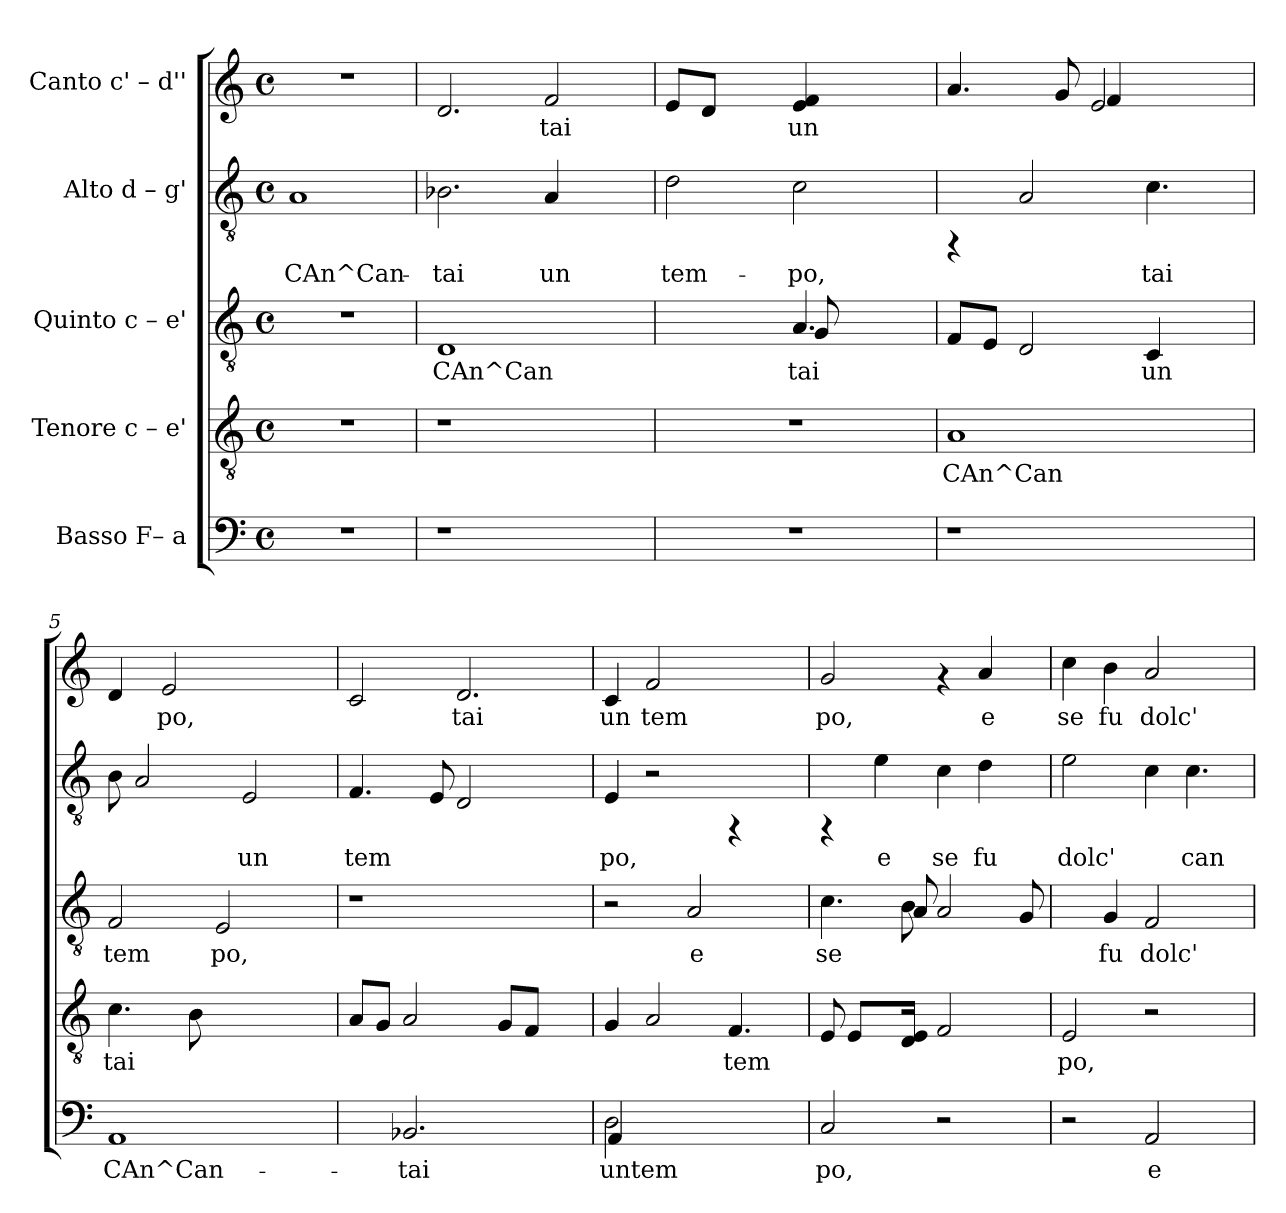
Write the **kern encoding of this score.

**kern	**text	**kern	**text	**kern	**text	**kern	**text	**kern	**text
*part5	*part5	*part4	*part4	*part3	*part3	*part2	*part2	*part1	*part1
*staff5	*staff5	*staff4	*staff4	*staff3	*staff3	*staff2	*staff2	*staff1	*staff1
*I"Basso  F– a	*	*I"Tenore  c – e'	*	*I"Quinto  c – e'	*	*I"Alto  d – g'	*	*I"Canto  c' – d''	*
!!LO:PB:g=z
*stria5	*	*stria5	*	*stria5	*	*stria5	*	*stria5	*
*clefF4	*	*clefGv2	*	*clefGv2	*	*clefGv2	*	*clefG2	*
*k[]	*	*k[]	*	*k[]	*	*k[]	*	*k[]	*
*C:	*	*C:	*	*C:	*	*C:	*	*C:	*
*M4/4	*	*M4/4	*	*M4/4	*	*M4/4	*	*M4/4	*
*met(c)	*	*met(c)	*	*met(c)	*	*met(c)	*	*met(c)	*
=1	=1	=1	=1	=1	=1	=1	=1	=1	=1
!	!	!	!	!	!	!	!LO:LY:b:rj	!	!
1r	.	1r	.	1r	.	1A	CAn^Can-	1r	.
=2	=2	=2	=2	=2	=2	=2	=2	=2	=2
!	!	!	!	!	!LO:LY:b:rj	!	!LO:LY:b:rj	!	!
1r	.	1r	.	1D	CAn^Can	2.B-X\	-tai	2.d/	.
!	!	!	!	!	!	!	!LO:LY:b:rj	!	!LO:LY:b:rj
.	.	.	.	.	.	4A/	un	2f/	tai
4ryy	.	4ryy	.	4ryy	.	4ryy	.	.	.
=3	=3	=3	=3	=3	=3	=3	=3	=3	=3
*	*	*	*	*^	*	*	*	*	*
!	!	!	!	!	!	!	!	!LO:LY:b:rj	!	!LO:LY:b:rj
1r	.	1r	.	2ryy	2ryy	.	2d\	tem-	8e/L	.
!	!	!	!	!	!	!	!	!	!	!LO:LY:b:rj
.	.	.	.	.	.	.	.	.	8d/J	.
.	.	.	.	.	.	.	.	.	4ryy	.
!	!	!	!	!	!	!LO:LY:b:rj	!	!LO:LY:b:rj	!	!LO:LY:b:rj
.	.	.	.	4.A/	8G/	tai	2c\	-po,	4f/ 4e/	un
.	.	.	.	.	8ryy	.	.	.	.	.
.	.	.	.	.	4ryy	.	.	.	4ryy	.
.	.	.	.	8ryy	.	.	.	.	.	.
*	*	*	*	*v	*v	*	*	*	*	*
=4	=4	=4	=4	=4	=4	=4	=4	=4	=4
!	!	!	!LO:LY:b:rj	!	!LO:LY:b:rj	!	!	!	!
*	*	*	*	*	*	*	*	*^	*
1r	.	1A	CAn^Can	8F/L	.	4rFF	.	4.a/	2ryy	.
!	!	!	!	!	!LO:LY:b:rj	!	!	!	!	!
.	.	.	.	8E/J	.	.	.	.	.	.
!	!	!	!	!	!LO:LY:b:rj	!	!	!	!	!
.	.	.	.	2D/	.	2A/	.	.	.	.
!	!	!	!	!	!	!	!	!	!	!LO:LY:b:rj
.	.	.	.	.	.	.	.	8g/	.	.
!	!	!	!	!	!	!	!	!	!	!LO:LY:b:rj
.	.	.	.	.	.	.	.	2e/	4f/	.
!	!	!	!	!	!LO:LY:b:rj	!	!LO:LY:b:rj	!	!	!
.	.	.	.	4C/	un	4.c\	tai	.	8ryy	.
.	.	.	.	.	.	.	.	.	4ryy	.
8ryy	.	8ryy	.	8ryy	.	.	.	8ryy	.	.
*	*	*	*	*	*	*	*	*v	*v	*
=5	=5	=5	=5	=5	=5	=5	=5	=5	=5
!	!LO:LY:b:rj	!	!LO:LY:b:rj	!	!LO:LY:b:rj	!	!LO:LY:b:rj	!	!LO:LY:b:rj
1AA	CAn^Can-	4.c\	tai	2F/	tem	8B\	.	4d/	.
.	.	.	.	.	.	2A/	.	.	.
!	!	!	!	!	!	!	!	!	!LO:LY:b:rj
.	.	.	.	.	.	.	.	2e/	po,
!	!	!	!LO:LY:b:rj	!	!	!	!	!	!
.	.	8B\	.	.	.	.	.	.	.
!	!	!	!	!	!LO:LY:b:rj	!	!	!	!
.	.	2ryy	.	2E/	po,	.	.	.	.
!	!	!	!	!	!	!	!LO:LY:b:rj	!	!
.	.	.	.	.	.	2E/	un	.	.
.	.	.	.	.	.	.	.	4.ryy	.
8ryy	.	8ryy	.	8ryy	.	.	.	.	.
!!LO:PB:g=z
=6	=6	=6	=6	=6	=6	=6	=6	=6	=6
!	!	!	!LO:LY:b:rj	!	!	!	!LO:LY:b:rj	!	!
4ryy	.	8A/L	.	1r	.	4.F/	tem	2c/	.
!	!	!	!LO:LY:b:rj	!	!	!	!	!	!
.	.	8G/J	.	.	.	.	.	.	.
!	!LO:LY:b:rj	!	!LO:LY:b:rj	!	!	!	!	!	!
2.BB-X/	-tai	2A/	.	.	.	.	.	.	.
!	!	!	!	!	!	!	!LO:LY:b:rj	!	!
.	.	.	.	.	.	8E/	.	.	.
!	!	!	!	!	!	!	!LO:LY:b:rj	!	!LO:LY:b:rj
.	.	.	.	.	.	2D/	.	2.d/	tai
!	!	!	!LO:LY:b:rj	!	!	!	!	!	!
.	.	8G/L	.	.	.	.	.	.	.
!	!	!	!LO:LY:b:rj	!	!	!	!	!	!
.	.	8F/J	.	.	.	.	.	.	.
4ryy	.	4ryy	.	4ryy	.	4ryy	.	.	.
=7	=7	=7	=7	=7	=7	=7	=7	=7	=7
*^	*	*	*	*	*	*	*	*	*
!	!	!LO:LY:b:rj	!	!LO:LY:b:rj	!	!	!	!LO:LY:b:rj	!	!LO:LY:b:rj
2D\	4AA/	untem	4G/	.	2r	.	4E/	po,	4c/	un
!	!	!	!	!	!	!	!	!	!	!LO:LY:b:rj
.	2ryy	.	2A/	.	.	.	2r	.	2f/	tem
!	!	!	!	!	!	!LO:LY:b:rj	!	!	!	!
2ryy	.	.	.	.	2A/	e	.	.	.	.
!	!	!	!	!LO:LY:b:rj	!	!	!	!	!	!
.	8ryy	.	4.F/	tem-	.	.	4rFF	.	4.ryy	.
.	4ryy	.	.	.	.	.	.	.	.	.
8ryy	.	.	.	.	8ryy	.	8ryy	.	.	.
*v	*v	*	*	*	*	*	*	*	*	*
=8	=8	=8	=8	=8	=8	=8	=8	=8	=8
!	!LO:LY:b:rj	!	!LO:LY:b:rj	!	!LO:LY:b:rj	!	!	!	!LO:LY:b:rj
*	*	*	*	*^	*	*	*	*	*
2C/	po,	8E/	--	4.c\	4.ryy	se	4rFF	.	2g/	po,
!	!	!	!LO:LY:b:rj	!	!	!	!	!	!	!
.	.	8E/L	--	.	.	.	.	.	.	.
!	!	!	!	!	!	!	!	!LO:LY:b:rj	!	!
.	.	8ryy	.	.	.	.	4e\	e	.	.
!	!	!	!LO:LY:b:rj	!	!	!LO:LY:b:rj	!	!	!	!
.	.	16D/ 16E/J	--	8B\L	8A/L	.	.	.	.	.
.	.	16ryy	.	.	.	.	.	.	.	.
!	!	!	!LO:LY:b:rj	!	!	!	!	!LO:LY:b:rj	!	!
2r	.	2F/	--	2ryy	2A/	.	4c\	se	4rf	.
!	!	!	!	!	!	!	!	!LO:LY:b:rj	!	!LO:LY:b:rj
.	.	.	.	.	.	.	4d\	fu	4a/	e
!	!	!	!	!	!	!LO:LY:b:rj	!	!	!	!
8ryy	.	8ryy	.	8ryy	8G/	.	8ryy	.	8ryy	.
=9	=9	=9	=9	=9	=9	=9	=9	=9	=9	=9
!	!	!	!LO:LY:b:rj	!	!	!	!	!LO:LY:b:rj	!	!LO:LY:b:rj
*	*	*	*	*v	*v	*	*	*	*	*
2r	.	2E/	-po,	4ryy	.	2e\	dolc'	4cc\	se
!	!	!	!	!	!LO:LY:b:rj	!	!	!	!LO:LY:b:rj
.	.	.	.	4G/	fu	.	.	4b\	fu
!	!LO:LY:b:rj	!	!	!	!LO:LY:b:rj	!	!	!	!LO:LY:b:rj
2AA/	e	2r	.	2F/	dolc'	4c\	.	2a/	dolc'
!	!	!	!	!	!	!	!LO:LY:b:rj	!	!
.	.	.	.	.	.	4.c\	can	.	.
8ryy	.	8ryy	.	8ryy	.	.	.	8ryy	.
=	=	=	=	=	=	=	=	=	=
*-	*-	*-	*-	*-	*-	*-	*-	*-	*-
